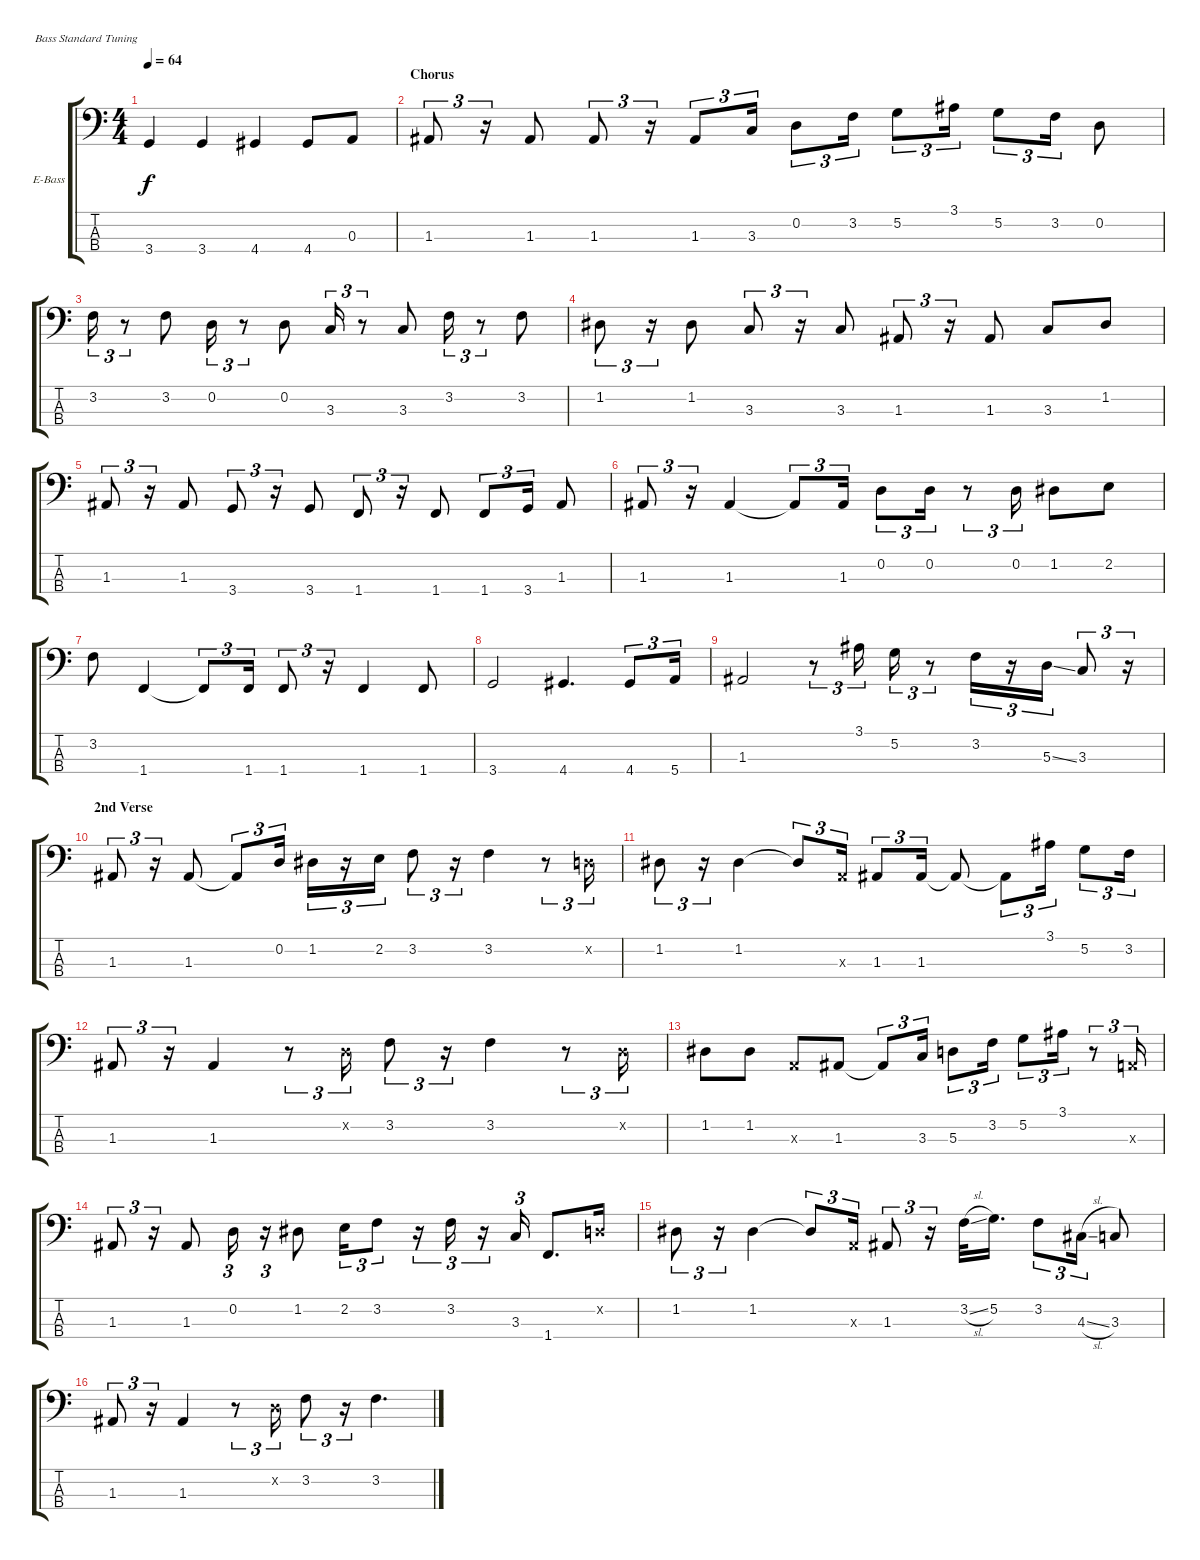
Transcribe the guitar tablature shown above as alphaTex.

\bracketExtendMode groupsimilarinstruments
\firstSystemTrackNameOrientation horizontal
\otherSystemsTrackNameOrientation horizontal
\track ("Bass" "E-Bass") {instrument electricbassfinger}
\staff {score tabs}
\tuning (G2 D2 A1 E1)
\ts (4 4)
\tempo 64
\clef f4
\ks c
3.4.4{dy f} 3.4.4 4.4.4 4.4.8 0.3.8 |
\section ("" "Chorus")
1.3.8{tu (3 2)} r.16{tu (3 2)} 1.3.8 1.3.8{tu (3 2)} r.16{tu (3 2)} 1.3.8{tu (3 2)} 3.3.16{tu (3 2)} 0.2.8{tu (3 2)} 3.2.16{tu (3 2)} 5.2.8{tu (3 2)} 3.1.16{tu (3 2)} 5.2.8{tu (3 2)} 3.2.16{tu (3 2)} 0.2.8 |
3.2.16{tu (3 2)} r.8{tu (3 2)} 3.2.8 0.2.16{tu (3 2)} r.8{tu (3 2)} 0.2.8 3.3.16{tu (3 2)} r.8{tu (3 2)} 3.3.8 3.2.16{tu (3 2)} r.8{tu (3 2)} 3.2.8 |
1.2.8{tu (3 2)} r.16{tu (3 2)} 1.2.8 3.3.8{tu (3 2)} r.16{tu (3 2)} 3.3.8 1.3.8{tu (3 2)} r.16{tu (3 2)} 1.3.8 3.3.8 1.2.8 |
1.3.8{tu (3 2)} r.16{tu (3 2)} 1.3.8 3.4.8{tu (3 2)} r.16{tu (3 2)} 3.4.8 1.4.8{tu (3 2)} r.16{tu (3 2)} 1.4.8 1.4.8{tu (3 2)} 3.4.16{tu (3 2)} 1.3.8 |
1.3.8{tu (3 2)} r.16{tu (3 2)} 1.3.4 1.3{t}.8{tu (3 2)} 1.3.16{tu (3 2)} 0.2.8{tu (3 2)} 0.2.16{tu (3 2)} r.8{tu (3 2)} 0.2.16{tu (3 2)} 1.2.8 2.2.8 |
3.2.8 1.4.4 1.4{t}.8{tu (3 2)} 1.4.16{tu (3 2)} 1.4.8{tu (3 2)} r.16{tu (3 2)} 1.4.4 1.4.8 |
3.4.2 4.4.4{d} 4.4.8{tu (3 2)} 5.4.16{tu (3 2)} |
1.3.2 r.8{tu (3 2)} 3.1.16{tu (3 2)} 5.2.16{tu (3 2)} r.8{tu (3 2)} 3.2.16{tu (3 2)} r.16{tu (3 2)} 5.3{ss}.16{tu (3 2)} 3.3.8{tu (3 2)} r.16{tu (3 2)} |
\section ("" "2nd Verse")
1.3.8{tu (3 2)} r.16{tu (3 2)} 1.3.8 1.3{t}.8{tu (3 2)} 0.2.16{tu (3 2)} 1.2.16{tu (3 2)} r.16{tu (3 2)} 2.2.16{tu (3 2)} 3.2.8{tu (3 2)} r.16{tu (3 2)} 3.2.4 r.8{tu (3 2)} 0.2{x}.16{tu (3 2)} |
1.2.8{tu (3 2)} r.16{tu (3 2)} 1.2.4 1.2{t}.8{tu (3 2)} 0.3{x}.16{tu (3 2)} 1.3.8{tu (3 2)} 1.3.16{tu (3 2)} 1.3{t}.8 1.3{t}.8{tu (3 2)} 3.1.16{tu (3 2)} 5.2.8{tu (3 2)} 3.2.16{tu (3 2)} |
1.3.8{tu (3 2)} r.16{tu (3 2)} 1.3.4 r.8{tu (3 2)} 0.2{x}.16{tu (3 2)} 3.2.8{tu (3 2)} r.16{tu (3 2)} 3.2.4 r.8{tu (3 2)} 0.2{x}.16{tu (3 2)} |
1.2.8 1.2.8 0.3{x}.8 1.3.8 1.3{t}.8{tu (3 2)} 3.3.16{tu (3 2)} 5.3.8{tu (3 2)} 3.2.16{tu (3 2)} 5.2.8{tu (3 2)} 3.1.16{tu (3 2)} r.8{tu (3 2)} 0.3{x}.16{tu (3 2)} |
1.3.8{tu (3 2)} r.16{tu (3 2)} 1.3.8 0.2.16{tu (3 2)} r.16{tu (3 2)} 1.2.8 2.2.16{tu (3 2)} 3.2.8{tu (3 2)} r.16{tu (3 2)} 3.2.16{tu (3 2)} r.16{tu (3 2)} 3.3.16{tu (3 2)} 1.4.8{d} 0.2{x}.16 |
1.2.8{tu (3 2)} r.16{tu (3 2)} 1.2.4 1.2{t}.8{tu (3 2)} 0.3{x}.16{tu (3 2)} 1.3.8{tu (3 2)} r.16{tu (3 2)} 3.2{sl}.32 5.2.16{d} 3.2.8{tu (3 2)} 4.3{sl}.16{tu (3 2)} 3.3.8 |
1.3.8{tu (3 2)} r.16{tu (3 2)} 1.3.4 r.8{tu (3 2)} 0.2{x}.16{tu (3 2)} 3.2.8{tu (3 2)} r.16{tu (3 2)} 3.2.4{d}
